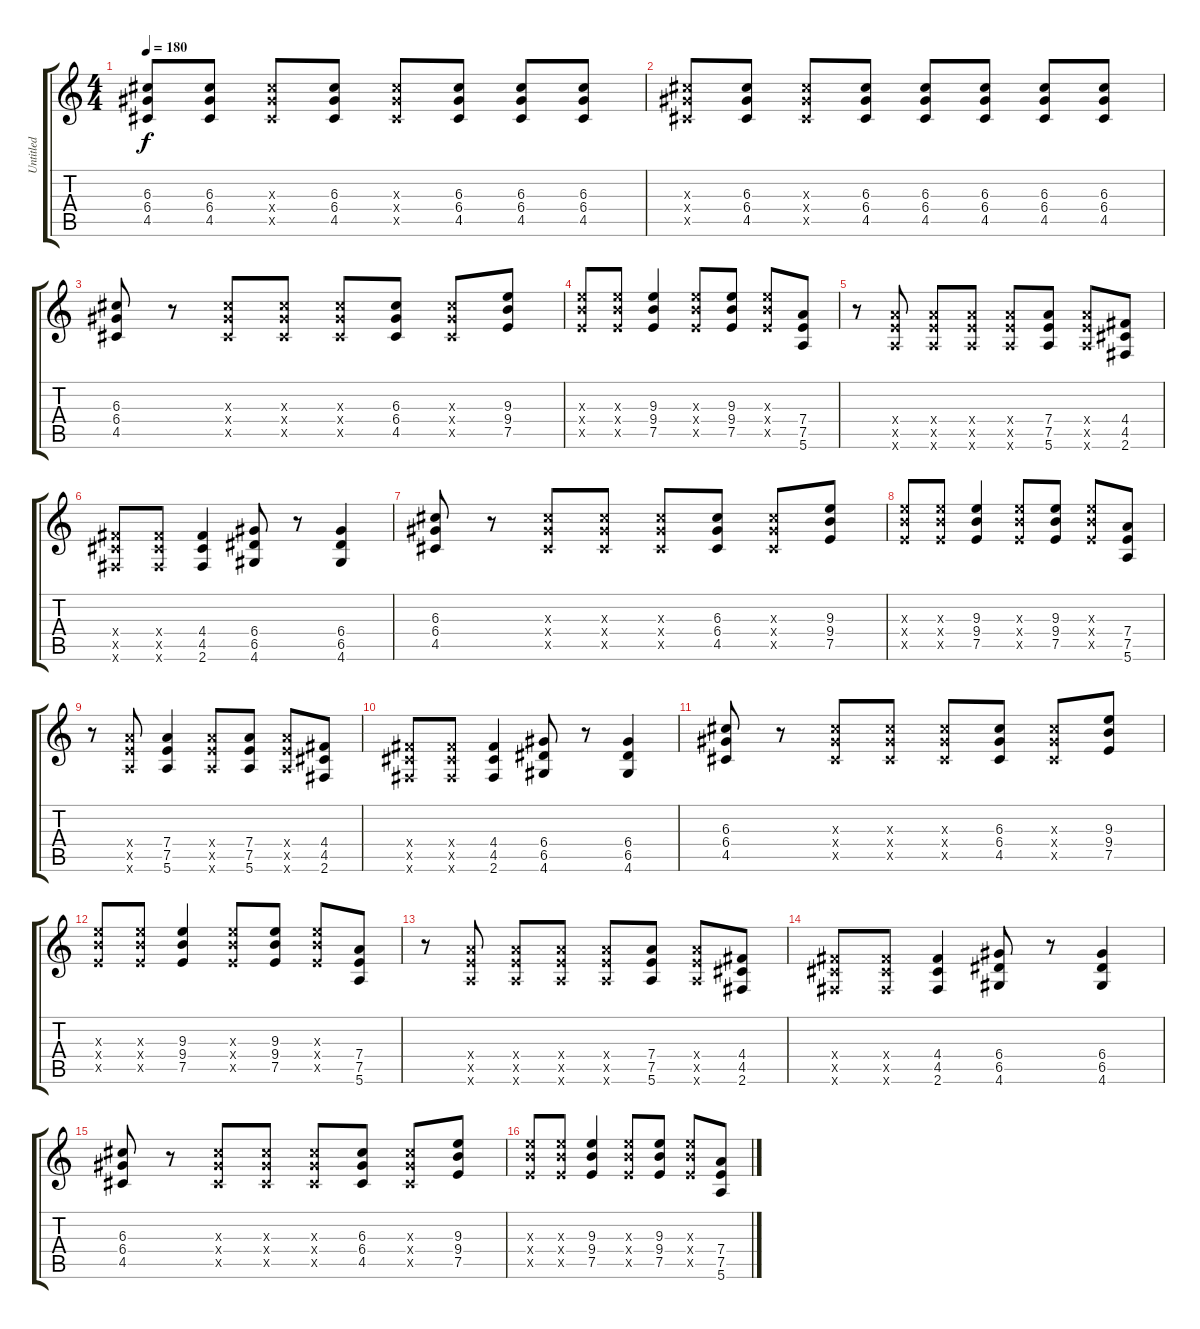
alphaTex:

\track ("Untitled" "Untitled") {instrument overdrivenguitar}
\staff {score tabs}
\tuning (E4 B3 G3 D3 A2 E2) {hide}
\ts (4 4)
\tempo 180
\clef g2
\ks c
(6.3 6.4 4.5).8{dy f} (6.3 6.4 4.5).8 (6.3{x} 6.4{x} 4.5{x}).8 (6.3 6.4 4.5).8 (6.3{x} 6.4{x} 4.5{x}).8 (6.3 6.4 4.5).8 (6.3 6.4 4.5).8 (6.3 6.4 4.5).8 |
(6.3{x} 6.4{x} 4.5{x}).8 (6.3 6.4 4.5).8 (6.3{x} 6.4{x} 4.5{x}).8 (6.3 6.4 4.5).8 (6.3 6.4 4.5).8 (6.3 6.4 4.5).8 (6.3 6.4 4.5).8 (6.3 6.4 4.5).8 |
(6.3 6.4 4.5).8 r.8 (6.3{x} 6.4{x} 4.5{x}).8 (6.3{x} 6.4{x} 4.5{x}).8 (6.3{x} 6.4{x} 4.5{x}).8 (6.3 6.4 4.5).8 (6.3{x} 6.4{x} 4.5{x}).8 (9.3 9.4 7.5).8 |
(9.3{x} 9.4{x} 7.5{x}).8 (9.3{x} 9.4{x} 7.5{x}).8 (9.3 9.4 7.5).4 (9.3{x} 9.4{x} 7.5{x}).8 (9.3 9.4 7.5).8 (9.3{x} 9.4{x} 7.5{x}).8 (7.4 7.5 5.6).8 |
r.8 (7.4{x} 7.5{x} 5.6{x}).8 (7.4{x} 7.5{x} 5.6{x}).8 (7.4{x} 7.5{x} 5.6{x}).8 (7.4{x} 7.5{x} 5.6{x}).8 (7.4 7.5 5.6).8 (7.4{x} 7.5{x} 5.6{x}).8 (4.4 4.5 2.6).8 |
(4.4{x} 4.5{x} 2.6{x}).8 (4.4{x} 4.5{x} 2.6{x}).8 (4.4 4.5 2.6).4 (6.4 6.5 4.6).8 r.8 (6.4 6.5 4.6).4 |
(6.3 6.4 4.5).8 r.8 (6.3{x} 6.4{x} 4.5{x}).8 (6.3{x} 6.4{x} 4.5{x}).8 (6.3{x} 6.4{x} 4.5{x}).8 (6.3 6.4 4.5).8 (6.3{x} 6.4{x} 4.5{x}).8 (9.3 9.4 7.5).8 |
(9.3{x} 9.4{x} 7.5{x}).8 (9.3{x} 9.4{x} 7.5{x}).8 (9.3 9.4 7.5).4 (9.3{x} 9.4{x} 7.5{x}).8 (9.3 9.4 7.5).8 (9.3{x} 9.4{x} 7.5{x}).8 (7.4 7.5 5.6).8 |
r.8 (7.4{x} 7.5{x} 5.6{x}).8 (7.4 7.5 5.6).4 (7.4{x} 7.5{x} 5.6{x}).8 (7.4 7.5 5.6).8 (7.4{x} 7.5{x} 5.6{x}).8 (4.4 4.5 2.6).8 |
(4.4{x} 4.5{x} 2.6{x}).8 (4.4{x} 4.5{x} 2.6{x}).8 (4.4 4.5 2.6).4 (6.4 6.5 4.6).8 r.8 (6.4 6.5 4.6).4 |
(6.3 6.4 4.5).8 r.8 (6.3{x} 6.4{x} 4.5{x}).8 (6.3{x} 6.4{x} 4.5{x}).8 (6.3{x} 6.4{x} 4.5{x}).8 (6.3 6.4 4.5).8 (6.3{x} 6.4{x} 4.5{x}).8 (9.3 9.4 7.5).8 |
(9.3{x} 9.4{x} 7.5{x}).8 (9.3{x} 9.4{x} 7.5{x}).8 (9.3 9.4 7.5).4 (9.3{x} 9.4{x} 7.5{x}).8 (9.3 9.4 7.5).8 (9.3{x} 9.4{x} 7.5{x}).8 (7.4 7.5 5.6).8 |
r.8 (7.4{x} 7.5{x} 5.6{x}).8 (7.4{x} 7.5{x} 5.6{x}).8 (7.4{x} 7.5{x} 5.6{x}).8 (7.4{x} 7.5{x} 5.6{x}).8 (7.4 7.5 5.6).8 (7.4{x} 7.5{x} 5.6{x}).8 (4.4 4.5 2.6).8 |
(4.4{x} 4.5{x} 2.6{x}).8 (4.4{x} 4.5{x} 2.6{x}).8 (4.4 4.5 2.6).4 (6.4 6.5 4.6).8 r.8 (6.4 6.5 4.6).4 |
(6.3 6.4 4.5).8 r.8 (6.3{x} 6.4{x} 4.5{x}).8 (6.3{x} 6.4{x} 4.5{x}).8 (6.3{x} 6.4{x} 4.5{x}).8 (6.3 6.4 4.5).8 (6.3{x} 6.4{x} 4.5{x}).8 (9.3 9.4 7.5).8 |
(9.3{x} 9.4{x} 7.5{x}).8 (9.3{x} 9.4{x} 7.5{x}).8 (9.3 9.4 7.5).4 (9.3{x} 9.4{x} 7.5{x}).8 (9.3 9.4 7.5).8 (9.3{x} 9.4{x} 7.5{x}).8 (7.4 7.5 5.6).8
